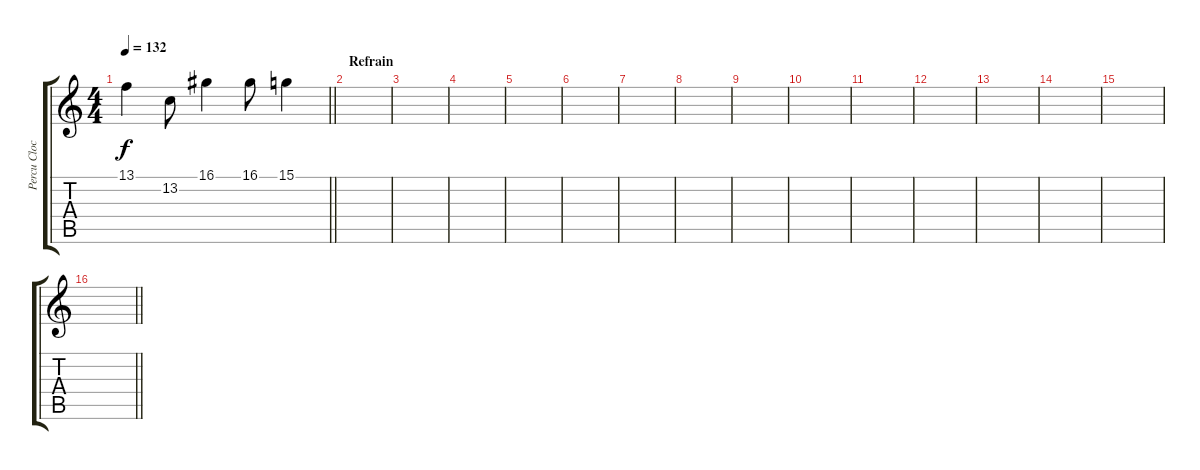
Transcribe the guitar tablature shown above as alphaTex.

\track ("Percu Cloches" "Percu Cloc") {instrument musicbox}
\staff {score tabs}
\tuning (E4 B3 G3 D3 A2 E2) {hide}
\ts (4 4)
\tempo 132
\clef g2
\barLineRight lightlight
\ks c
13.1.4{dy f} 13.2.8 16.1.4 16.1.8 15.1.4 |
\section ("" "Refrain")
|
|
|
|
|
|
|
|
|
|
|
|
|
|
\barLineRight lightlight
